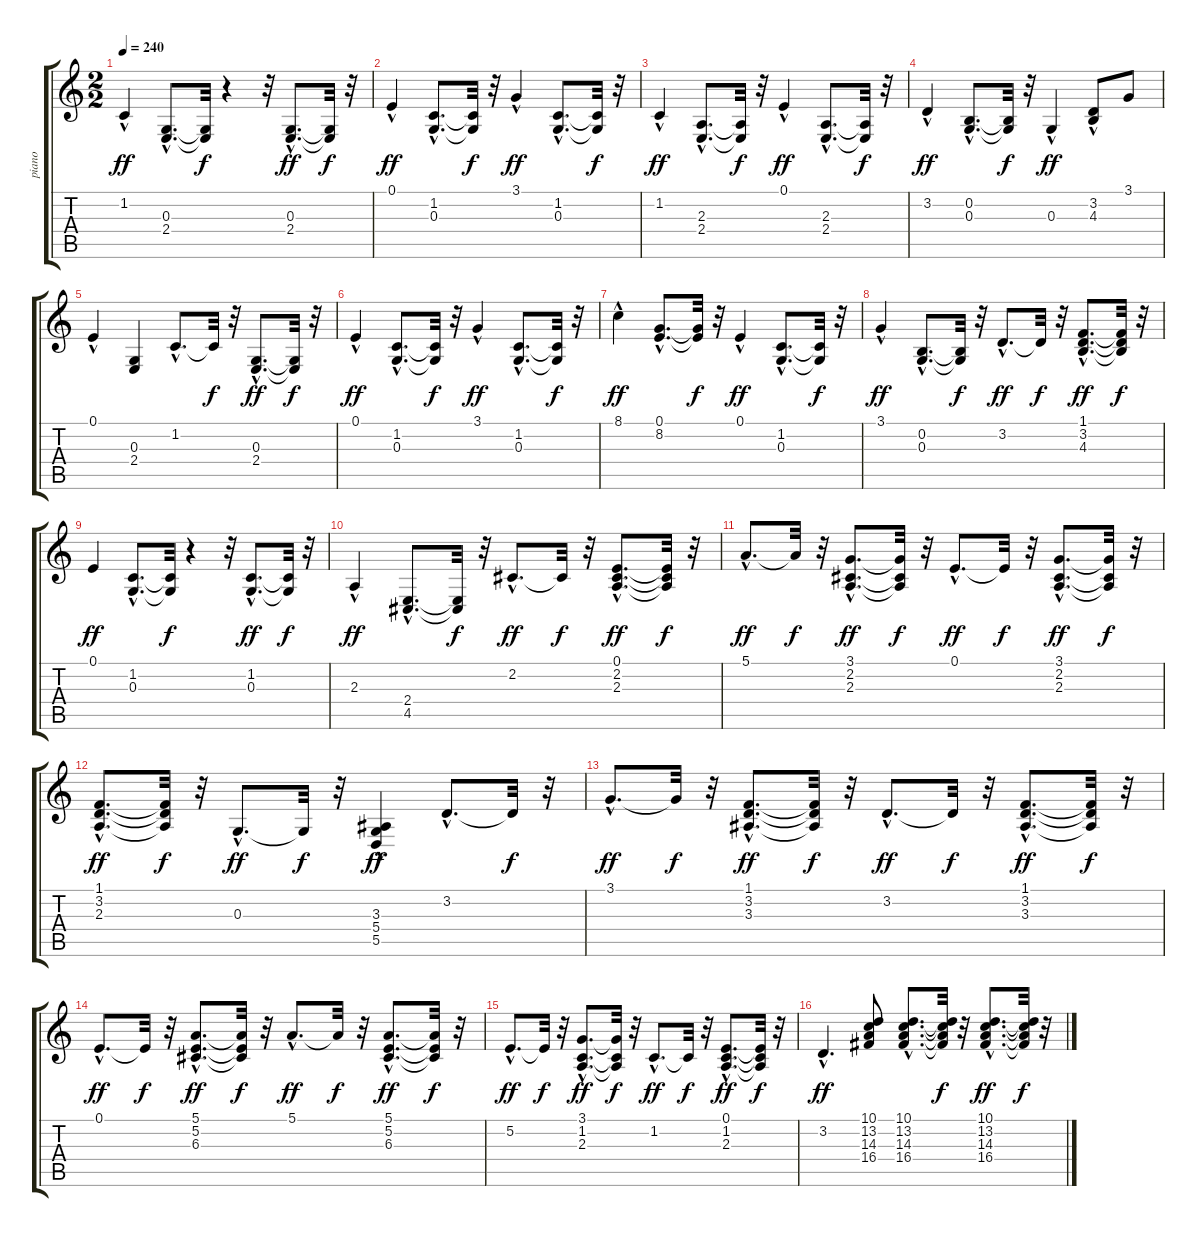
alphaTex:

\track ("piano" "piano") {instrument acousticgrandpiano}
\staff {score tabs}
\tuning (E4 B3 G3 D3 A2 E2) {hide}
\ts (2 2)
\tempo 240
\clef g2
\ks c
1.2{hac}.4{dy ff} (0.3{hac} 2.4{hac}).8{d} (0.3{t} 2.4{t}).32{dy f} r.4 r.32 (0.3{hac} 2.4{hac}).8{d dy ff} (0.3{t} 2.4{t}).32{dy f} r.32 |
0.1{hac}.4{dy ff} (1.2{hac} 0.3{hac}).8{d} (1.2{t} 0.3{t}).32{dy f} r.32 3.1{hac}.4{dy ff} (1.2{hac} 0.3{hac}).8{d} (1.2{t} 0.3{t}).32{dy f} r.32 |
1.2{hac}.4{dy ff} (2.3{hac} 2.4{hac}).8{d} (2.3{t} 2.4{t}).32{dy f} r.32 0.1{hac}.4{dy ff} (2.3{hac} 2.4{hac}).8{d} (2.3{t} 2.4{t}).32{dy f} r.32 |
3.2{hac}.4{dy ff} (0.2{hac} 0.3{hac}).8{d} (0.2{t} 0.3{t}).32{dy f} r.32 0.3{hac}.4{dy ff} (3.2{hac} 4.3{hac}).8 3.1.8 |
0.1{hac}.4 (0.3 2.4).4 1.2{hac}.8{d} 1.2{t}.32{dy f} r.32 (0.3{hac} 2.4{hac}).8{d dy ff} (0.3{t} 2.4{t}).32{dy f} r.32 |
0.1{hac}.4{dy ff} (1.2{hac} 0.3{hac}).8{d} (1.2{t} 0.3{t}).32{dy f} r.32 3.1{hac}.4{dy ff} (1.2{hac} 0.3{hac}).8{d} (1.2{t} 0.3{t}).32{dy f} r.32 |
8.1{hac}.4{dy ff} (0.1{hac} 8.2{hac}).8{d} (0.1{t} 8.2{t}).32{dy f} r.32 0.1{hac}.4{dy ff} (1.2{hac} 0.3{hac}).8{d} (1.2{t} 0.3{t}).32{dy f} r.32 |
3.1{hac}.4{dy ff} (0.2{hac} 0.3{hac}).8{d} (0.2{t} 0.3{t}).32{dy f} r.32 3.2{hac}.8{d dy ff} 3.2{t}.32{dy f} r.32 (1.1{hac} 3.2{hac} 4.3{hac}).8{d dy ff} (1.1{t} 3.2{t} 4.3{t}).32{dy f} r.32 |
0.1.4{dy ff} (1.2{hac} 0.3{hac}).8{d} (1.2{t} 0.3{t}).32{dy f} r.4 r.32 (1.2{hac} 0.3{hac}).8{d dy ff} (1.2{t} 0.3{t}).32{dy f} r.32 |
2.3{hac}.4{dy ff} (2.4{hac} 4.5{hac}).8{d} (2.4{t} 4.5{t}).32{dy f} r.32 2.2{hac}.8{d dy ff} 2.2{t}.32{dy f} r.32 (0.1{hac} 2.2{hac} 2.3{hac}).8{d dy ff} (0.1{t} 2.2{t} 2.3{t}).32{dy f} r.32 |
5.1{hac}.8{d dy ff} 5.1{t}.32{dy f} r.32 (3.1{hac} 2.2{hac} 2.3{hac}).8{d dy ff} (3.1{t} 2.2{t} 2.3{t}).32{dy f} r.32 0.1{hac}.8{d dy ff} 0.1{t}.32{dy f} r.32 (3.1{hac} 2.2{hac} 2.3{hac}).8{d dy ff} (3.1{t} 2.2{t} 2.3{t}).32{dy f} r.32 |
(1.1{hac} 3.2{hac} 2.3{hac}).8{d dy ff} (1.1{t} 3.2{t} 2.3{t}).32{dy f} r.32 0.3{hac}.8{d dy ff} 0.3{t}.32{dy f} r.32 (3.3{hac} 5.4{hac} 5.5{hac}).4{dy ff} 3.2{hac}.8{d} 3.2{t}.32{dy f} r.32 |
3.1{hac}.8{d dy ff} 3.1{t}.32{dy f} r.32 (1.1{hac} 3.2{hac} 3.3{hac}).8{d dy ff} (1.1{t} 3.2{t} 3.3{t}).32{dy f} r.32 3.2{hac}.8{d dy ff} 3.2{t}.32{dy f} r.32 (1.1{hac} 3.2{hac} 3.3{hac}).8{d dy ff} (1.1{t} 3.2{t} 3.3{t}).32{dy f} r.32 |
0.1{hac}.8{d dy ff} 0.1{t}.32{dy f} r.32 (5.1{hac} 5.2{hac} 6.3{hac}).8{d dy ff} (5.1{t} 5.2{t} 6.3{t}).32{dy f} r.32 5.1{hac}.8{d dy ff} 5.1{t}.32{dy f} r.32 (5.1{hac} 5.2{hac} 6.3{hac}).8{d dy ff} (5.1{t} 5.2{t} 6.3{t}).32{dy f} r.32 |
5.2{hac}.8{d dy ff} 5.2{t}.32{dy f} r.32 (3.1{hac} 1.2{hac} 2.3{hac}).8{d dy ff} (3.1{t} 1.2{t} 2.3{t}).32{dy f} r.32 1.2{hac}.8{d dy ff} 1.2{t}.32{dy f} r.32 (0.1{hac} 1.2{hac} 2.3{hac}).8{d dy ff} (0.1{t} 1.2{t} 2.3{t}).32{dy f} r.32 |
3.2{hac}.4{d dy ff} (10.1 13.2 14.3 16.4).8 (10.1{hac} 13.2{hac} 14.3{hac} 16.4{hac}).8{d} (10.1{t} 13.2{t} 14.3{t} 16.4{t}).32{dy f} r.32 (10.1{hac} 13.2{hac} 14.3{hac} 16.4{hac}).8{d dy ff} (10.1{t} 13.2{t} 14.3{t} 16.4{t}).32{dy f} r.32
